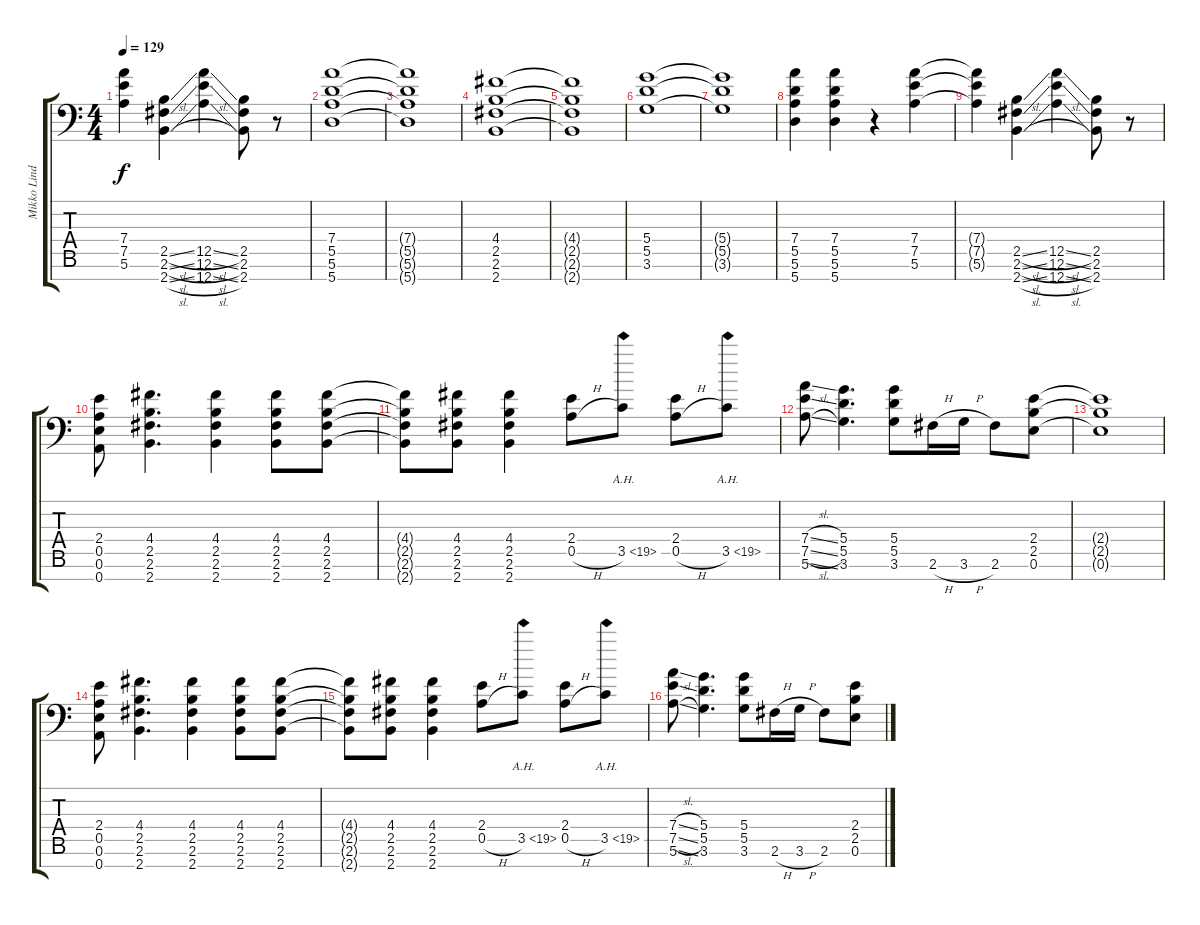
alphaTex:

\track ("Mikko Lindström" "Mikko Lind") {instrument acousticguitarsteel}
\staff {score tabs}
\tuning (E4 B3 G3 D3 A2 E2 A1) {hide}
\ts (4 4)
\tempo 129
\clef f4
\ks c
(7.4{t} 7.5{t} 5.6{t}).4{dy f} (2.5{sl} 2.6{sl} 2.7{sl}).4 (12.5{sl} 12.6{sl} 12.7{sl}).4 (2.5 2.6 2.7).8 r.8 |
(7.4 5.5 5.6 5.7).1 |
(7.4{t} 5.5{t} 5.6{t} 5.7{t}).1 |
(4.4 2.5 2.6 2.7).1 |
(4.4{t} 2.5{t} 2.6{t} 2.7{t}).1 |
(5.4 5.5 3.6).1 |
(5.4{t} 5.5{t} 3.6{t}).1 |
(7.4 5.5 5.6 5.7).4 (7.4 5.5 5.6 5.7).4 r.4 (7.4 7.5 5.6).4 |
(7.4{t} 7.5{t} 5.6{t}).4 (2.5{sl} 2.6{sl} 2.7{sl}).4 (12.5{sl} 12.6{sl} 12.7{sl}).4 (2.5 2.6 2.7).8 r.8 |
(2.4 0.5 0.6 0.7).8 (4.4 2.5 2.6 2.7).4{d} (4.4 2.5 2.6 2.7).4 (4.4 2.5 2.6 2.7).8 (4.4 2.5 2.6 2.7).8 |
(4.4{t} 2.5{t} 2.6{t} 2.7{t}).8 (4.4 2.5 2.6 2.7).8 (4.4 2.5 2.6 2.7).4 (2.4 0.5{h}).8 3.5{ah 16}.8 (2.4 0.5{h}).8 3.5{ah 16}.8 |
(7.4{sl} 7.5{sl} 5.6{sl}).8 (5.4 5.5 3.6).4{d} (5.4 5.5 3.6).8 2.6{h}.16 3.6{h}.16 2.6.8 (2.4 2.5 0.6).8 |
(2.4{t} 2.5{t} 0.6{t}).1 |
(2.4 0.5 0.6 0.7).8 (4.4 2.5 2.6 2.7).4{d} (4.4 2.5 2.6 2.7).4 (4.4 2.5 2.6 2.7).8 (4.4 2.5 2.6 2.7).8 |
(4.4{t} 2.5{t} 2.6{t} 2.7{t}).8 (4.4 2.5 2.6 2.7).8 (4.4 2.5 2.6 2.7).4 (2.4 0.5{h}).8 3.5{ah 16}.8 (2.4 0.5{h}).8 3.5{ah 16}.8 |
(7.4{sl} 7.5{sl} 5.6{sl}).8 (5.4 5.5 3.6).4{d} (5.4 5.5 3.6).8 2.6{h}.16 3.6{h}.16 2.6.8 (2.4 2.5 0.6).8
